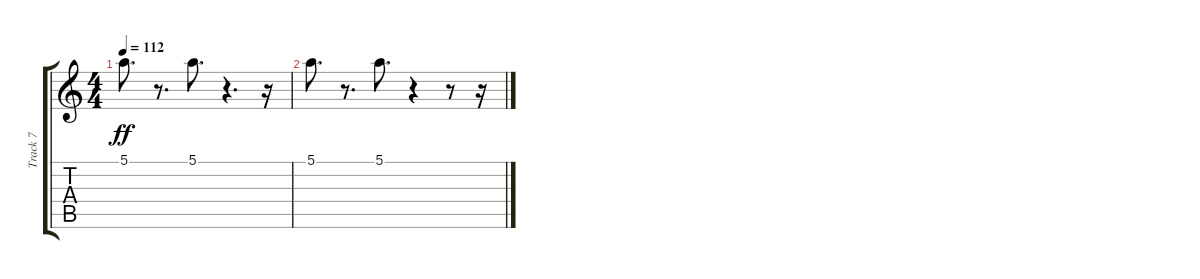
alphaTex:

\track ("Track 7" "Track 7") {instrument electricguitarmuted}
\staff {score tabs}
\tuning (E4 B3 G3 D3 A2 E2) {hide}
\ts (4 4)
\tempo 112
\clef g2
\ks c
5.1.8{d dy ff} r.8{d} 5.1.8{d} r.4{d} r.16 |
5.1.8{d} r.8{d} 5.1.8{d} r.4 r.8 r.16
